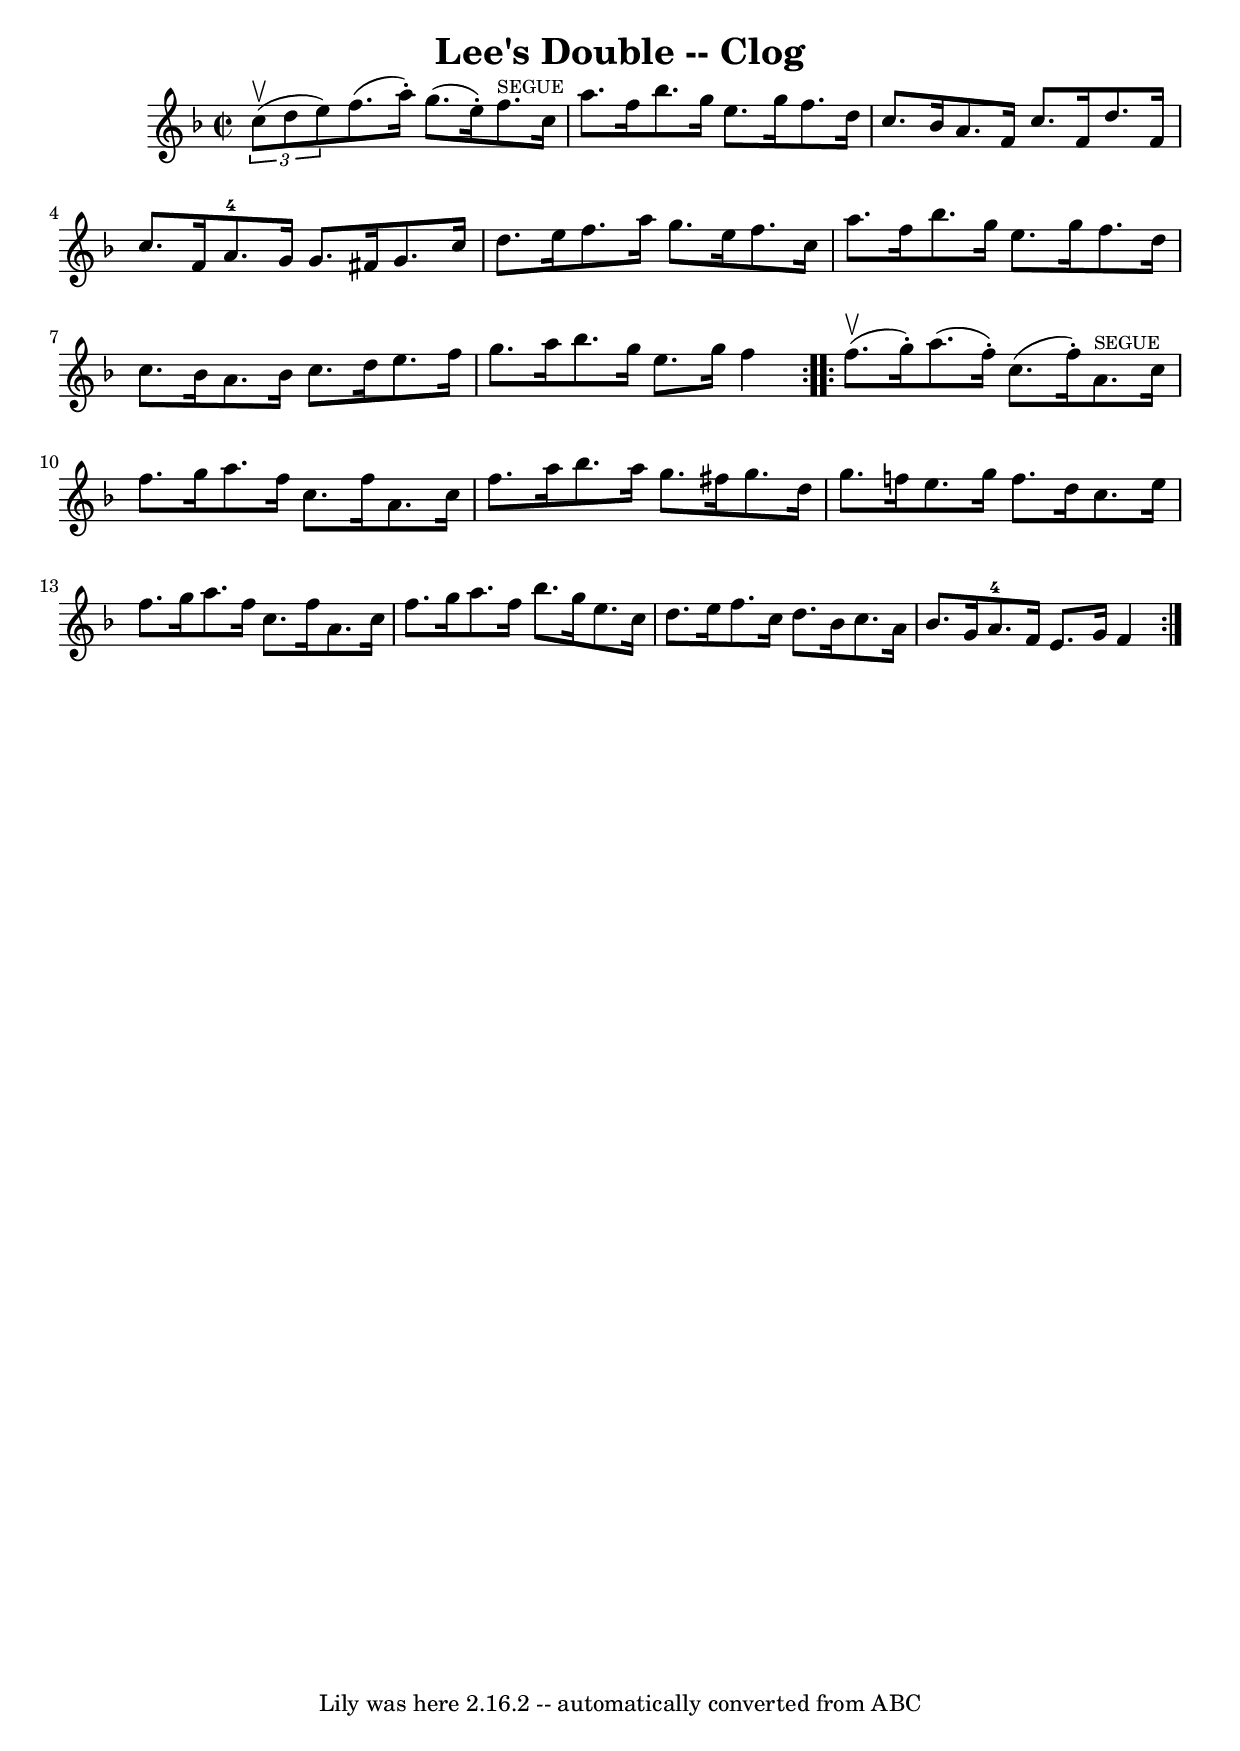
\version "2.16.2"
\include "Mammoth.ily"
\header {
  %% book = "Ryan's Mammoth Collection"
  crossRefNumber = "1"
  footnotes = "\\\\160 956"
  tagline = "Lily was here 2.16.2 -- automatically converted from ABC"
  title = "Lee's Double -- Clog"

}
voicedefault =  {



  \repeat volta 2 {

    \override Staff.TimeSignature #'style = #'C
    \time 2/2 
    \key f \major
    \times 2/3 { c''8^\upbow(d''8 e''8) 
	       }   
    |
    f''8. (a''16-.) g''8. (e''16-.) f''8.^\segue   
    c''16 a''8. f''16    |
    bes''8. g''16 e''8. g''16    
    f''8. d''16 c''8. bes'16    |
    a'8. f'16 c''8. f'16 
    d''8. f'16 c''8. f'16    |
    a'8.-4 g'16 g'8.    
    fis'16 g'8. c''16 d''8. e''16    |
    f''8. a''16    
    g''8. e''16 f''8. c''16 a''8. f''16    |
    bes''8.    
    g''16 e''8. g''16 f''8. d''16 c''8. bes'16    |
    a'8. 
    bes'16 c''8. d''16 e''8. f''16 g''8. a''16    |
    
    bes''8. g''16 e''8. g''16 f''4  
  }     
  \repeat volta 2 {
    f''8.^\upbow(g''16-.) |
    a''8. (f''16-.) c''8. (f''16-.) a'8.^\segue c''16 f''8. g''16    |
    a''8. f''16    
    c''8. f''16 a'8. c''16 f''8. a''16    |
    bes''8.    
    a''16 g''8. fis''16 g''8. d''16 g''8. f''!16    |
    
    e''8. g''16 f''8. d''16 c''8. e''16 f''8. g''16    
    |
    a''8. f''16 c''8. f''16 a'8. c''16 f''8.    
    g''16    |
    a''8. f''16 bes''8. g''16 e''8. c''16    
    d''8. e''16    |
    f''8. c''16 d''8. bes'16 c''8. a'16 
    bes'8. g'16    |
    a'8.-4 f'16 e'8. g'16 f'4  
  }  
  

}

\score{
  <<

    \context Staff="default"
    {
      \voicedefault 
      
    }

  >>
  \layout {
    
  }
  \midi {
  }

}
